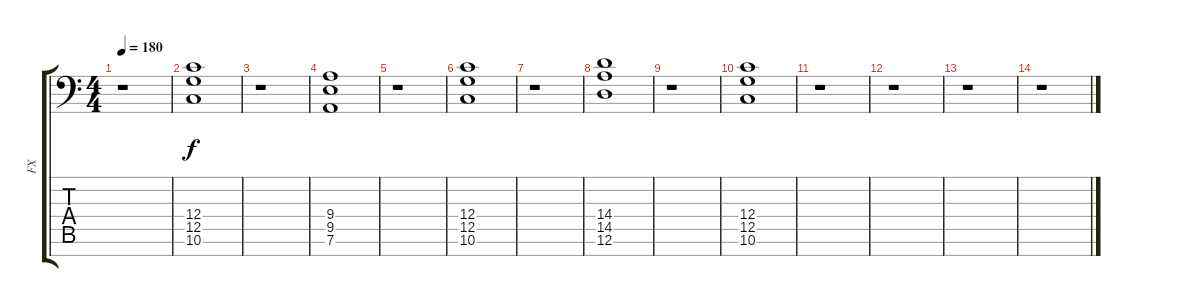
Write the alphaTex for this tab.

\track ("FX" "FX") {instrument pad8sweep}
\staff {score tabs}
\tuning (D4 A3 F3 C3 G2 D2 A1) {hide}
\ts (4 4)
\tempo 180
\clef f4
\ks c
r.1{dy f} |
(12.4 12.5 10.6).1 |
r.1 |
(9.4 9.5 7.6).1 |
r.1 |
(12.4 12.5 10.6).1 |
r.1 |
(14.4 14.5 12.6).1 |
r.1 |
(12.4 12.5 10.6).1{volume 0} |
r.1 |
r.1 |
r.1 |
r.1
